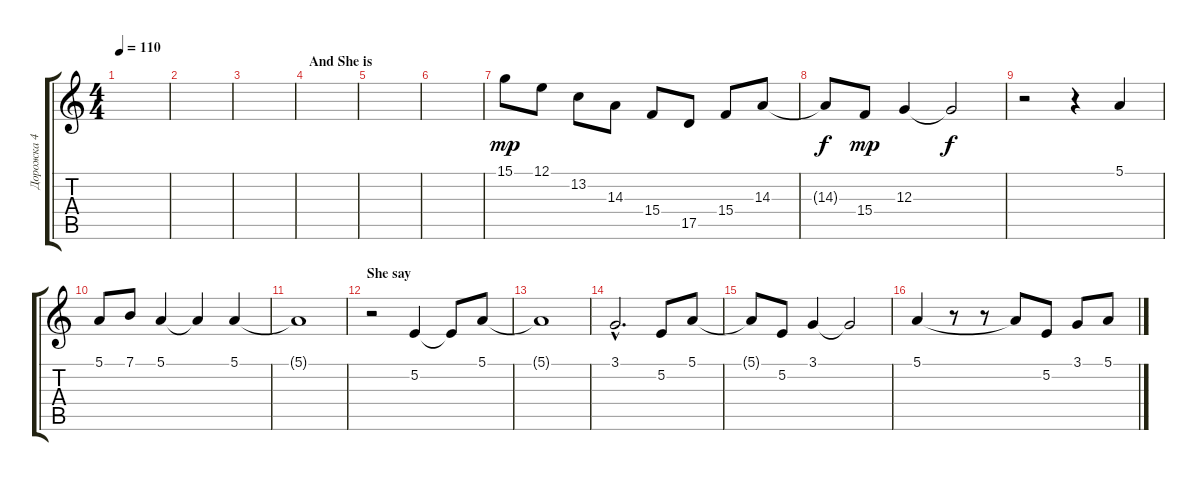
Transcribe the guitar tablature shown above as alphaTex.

\track ("Дорожка 4" "Дорожка 4") {instrument electricpiano1}
\staff {score tabs}
\tuning (E4 B3 G3 D3 A2 E2) {hide}
\ts (4 4)
\tempo 110
\clef g2
\ks c
|
|
|
\section ("" "And She is")
|
|
|
15.1.8{dy mp} 12.1.8 13.2.8 14.3.8 15.4.8 17.5.8 15.4.8 14.3.8 |
14.3{t}.8{dy f} 15.4.8{dy mp} 12.3.4 12.3{t}.2{dy f} |
r.2 r.4 5.1.4 |
5.1.8 7.1.8 5.1.4 5.1{t}.4 5.1.4 |
5.1{t}.1 |
\section ("" "She say")
r.2 5.2.4 5.2{t}.8 5.1.8 |
5.1{t}.1 |
3.1{hac}.2{d} 5.2.8 5.1.8 |
5.1{t}.8 5.2.8 3.1.4 3.1{t}.2 |
5.1.4 r.8 r.8 5.1{t}.8 5.2.8 3.1.8 5.1.8
